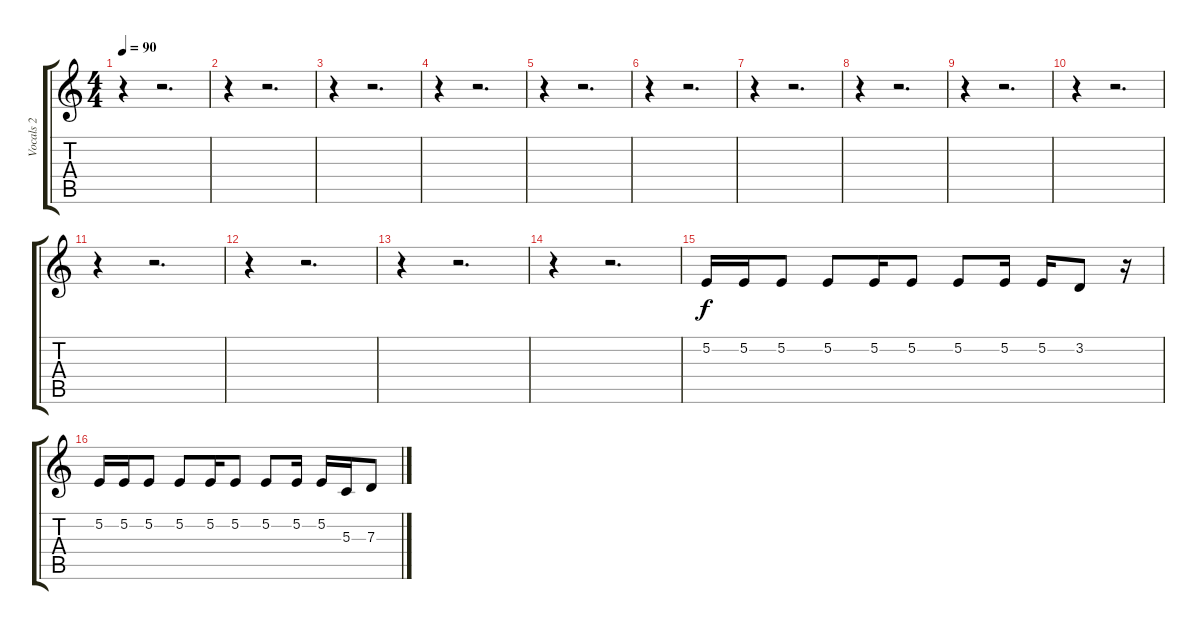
\track ("Vocals 2" "Vocals 2") {instrument flute}
\staff {score tabs}
\tuning (E4 B3 G3 D3 A2 E2) {hide}
\ts (4 4)
\tempo 90
\clef g2
\ks c
r.4{dy f} r.2{d} |
r.4 r.2{d} |
r.4 r.2{d} |
r.4 r.2{d} |
r.4 r.2{d} |
r.4 r.2{d} |
r.4 r.2{d} |
r.4 r.2{d} |
r.4 r.2{d} |
r.4 r.2{d} |
r.4 r.2{d} |
r.4 r.2{d} |
r.4 r.2{d} |
r.4 r.2{d} |
5.2.16 5.2.16 5.2.8 5.2.8 5.2.16 5.2.8 5.2.8 5.2.16 5.2.16 3.2.8 r.16 |
5.2.16 5.2.16 5.2.8 5.2.8 5.2.16 5.2.8 5.2.8 5.2.16 5.2.16 5.3.16 7.3.8
